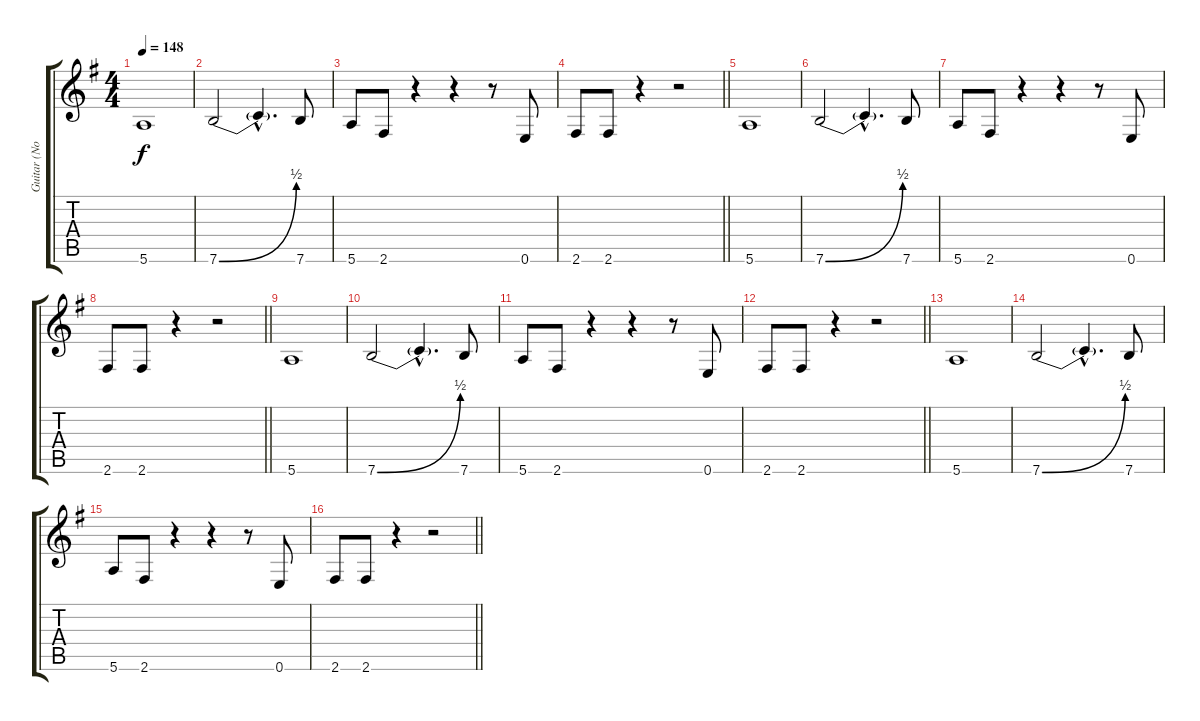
\track ("Guitar (Noodles)" "Guitar (No") {instrument distortionguitar}
\staff {score tabs}
\tuning (E4 B3 G3 D3 A2 E2) {hide}
\ts (4 4)
\tempo 148
\clef g2
\ks g
5.6.1{dy f} |
7.6{be (bend 0 0 60 2)}.2 7.6{hac t}.4{d} 7.6.8 |
5.6.8 2.6.8 r.4 r.4 r.8 0.6.8 |
\barLineRight lightlight
2.6.8 2.6.8 r.4 r.2 |
5.6.1 |
7.6{be (bend 0 0 60 2)}.2 7.6{hac t}.4{d} 7.6.8 |
5.6.8 2.6.8 r.4 r.4 r.8 0.6.8 |
\barLineRight lightlight
2.6.8 2.6.8 r.4 r.2 |
5.6.1 |
7.6{be (bend 0 0 60 2)}.2 7.6{hac t}.4{d} 7.6.8 |
5.6.8 2.6.8 r.4 r.4 r.8 0.6.8 |
\barLineRight lightlight
2.6.8 2.6.8 r.4 r.2 |
5.6.1 |
7.6{be (bend 0 0 60 2)}.2 7.6{hac t}.4{d} 7.6.8 |
5.6.8 2.6.8 r.4 r.4 r.8 0.6.8 |
\barLineRight lightlight
2.6.8 2.6.8 r.4 r.2
